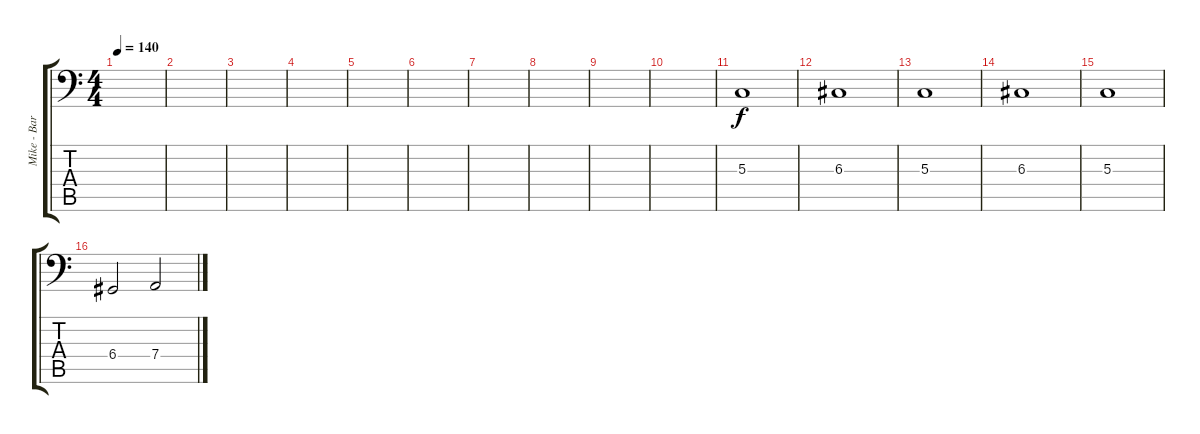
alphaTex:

\track ("Mike - Bari" "Mike - Bar") {instrument baritonesax}
\staff {score tabs}
\tuning (E3 B2 G2 D2 A1 E1) {hide}
\ts (4 4)
\tempo 140
\clef f4
\ks c
|
|
|
|
|
|
|
|
|
|
5.3.1 |
6.3.1 |
5.3.1 |
6.3.1 |
5.3.1 |
6.4.2 7.4.2
